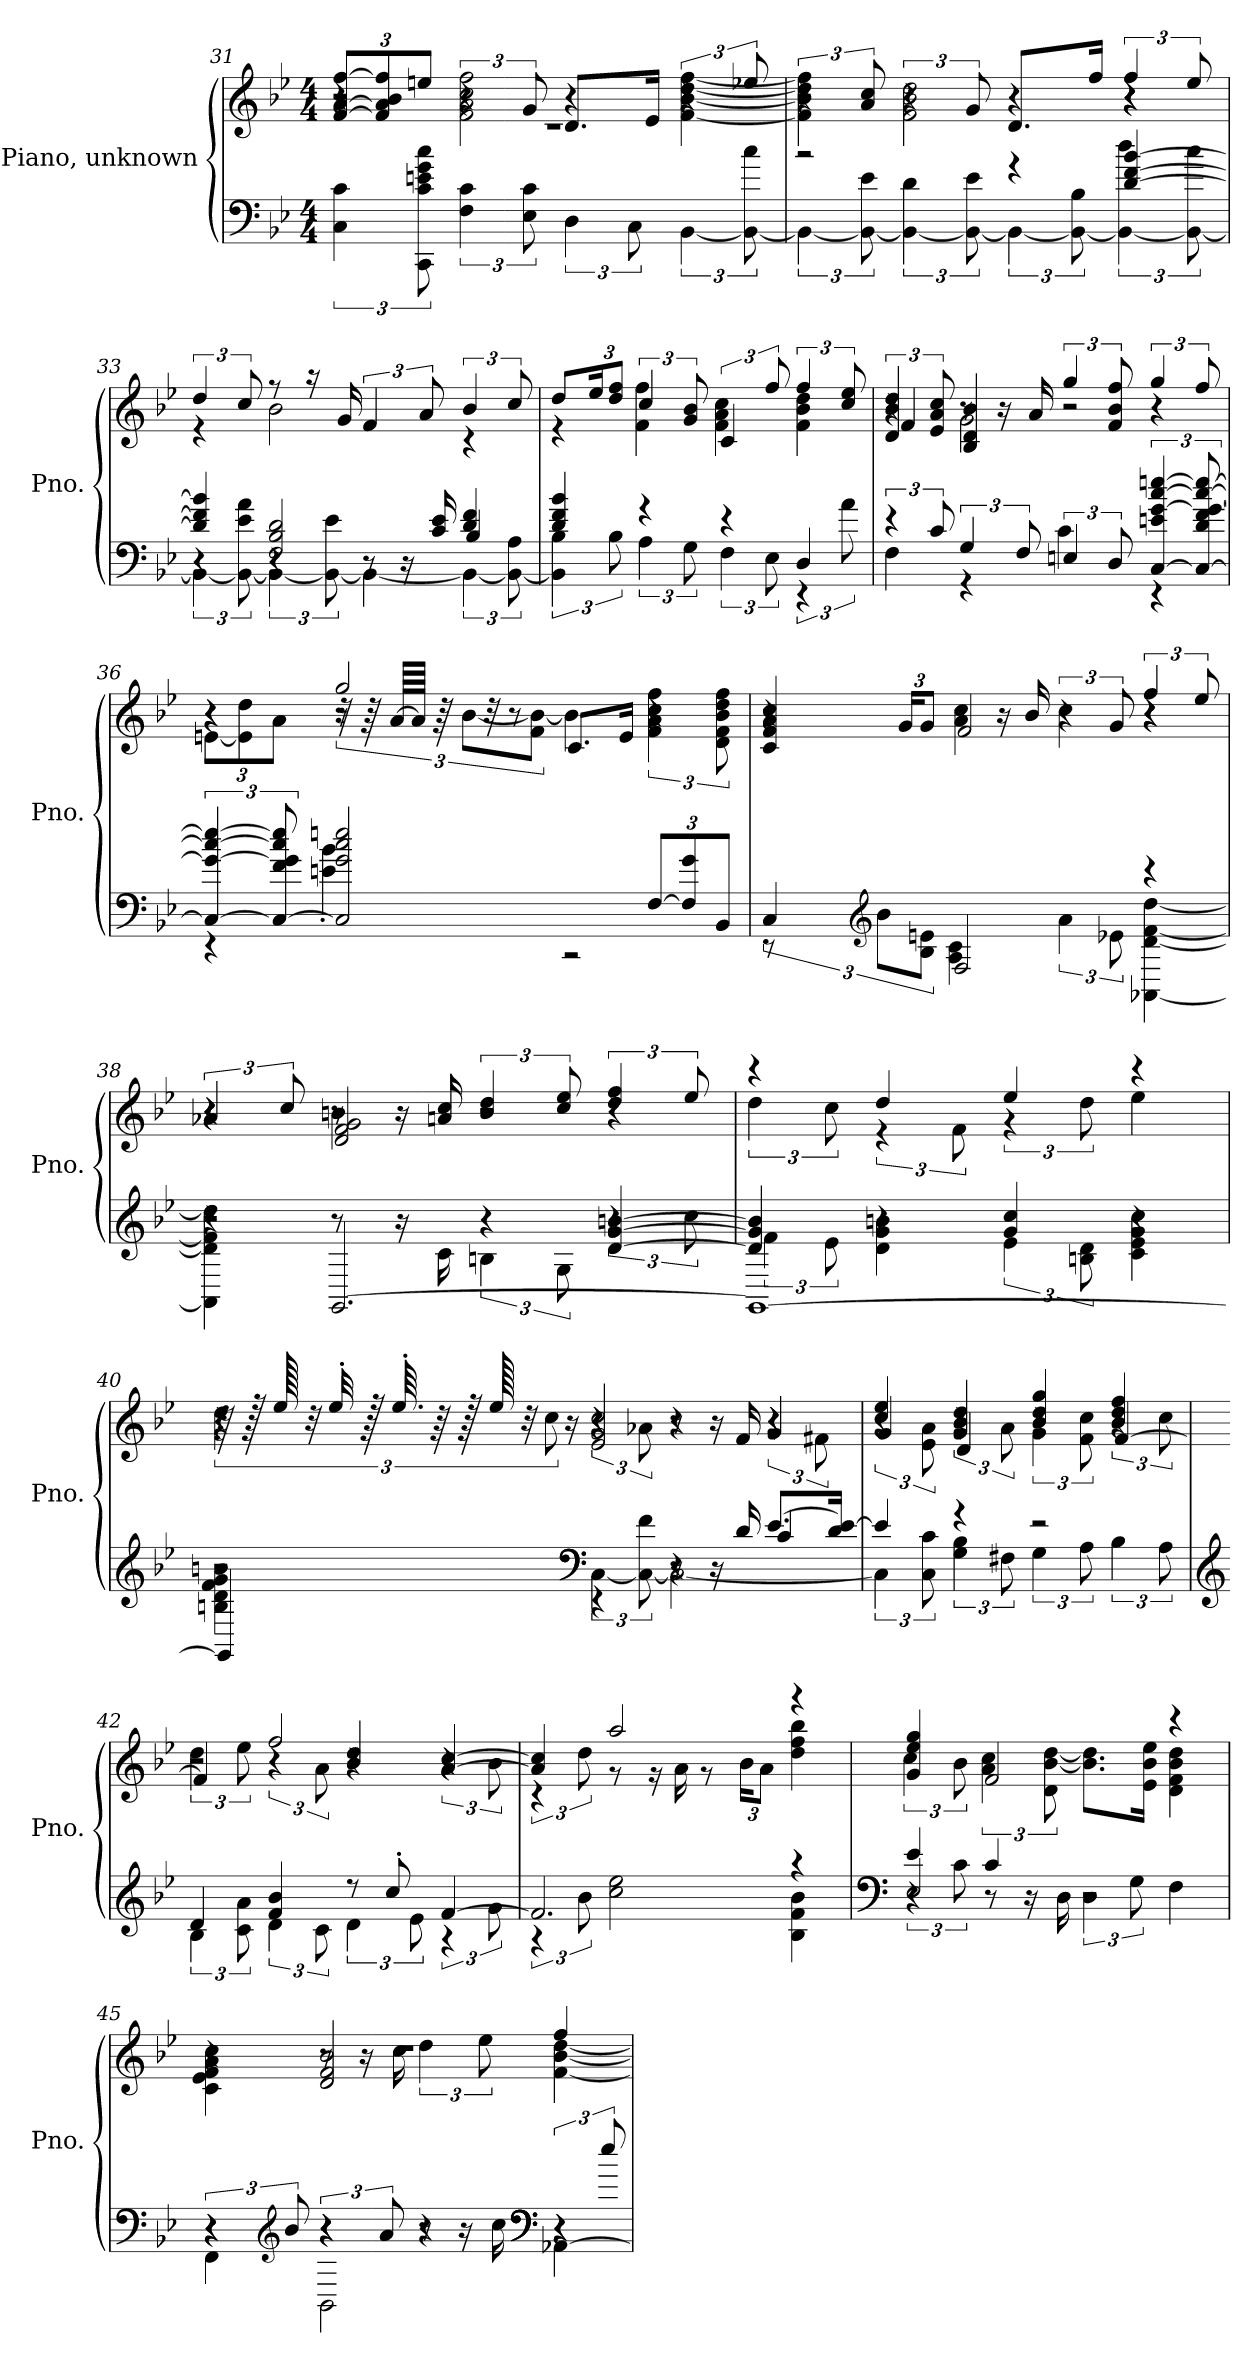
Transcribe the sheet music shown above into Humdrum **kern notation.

**kern	**kern
*part1	*part1
*staff2	*staff1
*I"Piano, unknown	*
*I'Pno.	*
*clefF4	*clefG2
*k[b-e-]	*k[b-e-]
*M4/4	*M4/4
=31	=31
*^	*
*	*	*Xbrackettup
*	*	*^
*	*	*	*^
1r	6C\ 6c\	[12f/ [12a/ [12ff/L	4r	2r
.	.	12f/] 12a/] 12b-/ 12ff/]	.	.
.	12CC\ 12c\ 12en\ 12g\ 12cc\	12een/J	.	.
*	*	*brackettup	*	*
.	6F\ 6c\	6r	2f\ 2a\ 2cc\ 2ff\	.
.	12E-\ 12c\	12g/	.	.
.	6D\	4r	.	8.d/L
.	12C\	.	.	.
.	.	.	.	16e-/Jk
.	[6BB-\	6r	[4f\ [4b-\ [4dd\ [4ff\	4r
.	12BB-\_ 12cc\	12ee-X/	.	.
!!LO:LB:g=z	!!	!!
=32	=32	=32	=32	=32
2r	6BB-\_	6r	4f\] 4b-\] 4dd\] 4ff\]	2r
.	12BB-\_ 12e-\	12a/ 12cc/	.	.
.	6BB-\_ 6d\	6r	2f\ 2b-\ 2dd\	.
.	12BB-\_ 12e-\	12g/	.	.
4r	6BB-\_	4r	.	8.d/L
.	12BB-\_ 12B-\	.	.	.
.	.	.	.	16ff/Jk
[4d/ [4f/ [4b-/	6BB-\_ 6dd\	6ff/	4r	4r
.	12BB-\_ 12cc\	12ee-/	.	.
*	*	*	*v	*v
=33	=33	=33	=33
*	*^	*	*
4d/] 4f/] 4b-/]	6BB-\_	4r	6dd/	4r
.	12BB-\_ 12e-\ 12a\	.	12cc/	.
4r	6BB-\_	2F/ 2B-/ 2d/	8r	2b-\
.	.	.	16r	.
.	12BB-\_ 12e-\	.	.	.
.	.	.	16g/	.
8r	4BB-\_	.	6f/	.
16r	.	.	.	.
.	.	.	12a/	.
16c/ 16e-/	.	.	.	.
4d/ 4f/	6BB-\_	4B-/	6b-/	4r
.	12BB-\_ 12A\	.	12cc/	.
*	*v	*v	*	*
=34	=34	=34	=34
4d/ 4f/ 4b-/	6BB-\] 6B-\	8dd/L	4r
*	*	*Xbrackettup	*
.	.	24ee-/K	.
.	12B-\	12dd/ 12ff/J	.
*	*	*brackettup	*
4r	6A\	6cc/	4f\ 4ff\
.	12G\	12g/ 12b-/	.
4r	6F\	6c/	4f\ 4a\ 4cc\
.	12E-\	12ff/	.
4D/	6r	6ff/	4f\ 4b-\ 4dd\
.	12a\	12cc/ 12ee-/	.
!!LO:LB:g=z
=35	=35	=35	=35
*	*	*	*^
6r	4F\	6d/ 6b-/ 6dd/	4r	4f/
12c/	.	12e-/ 12a/ 12cc/	.	.
6G/	4r	8r	2g\	4B-/ 4d/ 4b-/
.	.	16r	.	.
12F/	.	.	.	.
.	.	16a/	.	.
6En/	4c\	6gg/	.	2r
12D/	.	12f/ 12b-/ 12ff/	.	.
[6C/ 6en/ [6g/ [6cc/ [6een/	4r	6gg/	4r	.
12C/_ 12d/ 12f/ 12g/_ 12cc/_ 12ee/_	.	12ff/	.	.
=36	=36	=36	=36	=36
*	*	*	*Xbrackettup	*
6C/_ 6g/_ 6cc/_ 6ee/_	4r	4r	[12en\L	4r
.	.	.	12e\] 12dd\	.
12C/_ 12f/ 12g/] 12cc/] 12ee/]	.	.	12a\J	.
*	*	*	*brackettup	*
2C/] 2g/ 2cc/ 2een/	4en\' 4b-\'	2gg/	12r	32r
.	.	.	.	64r
.	.	.	.	[64a/LLLL
.	.	.	.	64a/JJJJ]
.	.	.	.	64r
.	.	.	[12b-\L	.
.	.	.	.	32r
.	.	.	.	8r
.	.	.	12f\ 12b-\_J	.
.	2r	.	4b-\]	8.c/L
.	.	.	.	16e/Jk
*Xbrackettup	*	*	*	*
[12F/L	.	4r	6f\ 6a\ 6cc\ 6ff\	4r
12F/] 12g/	.	.	.	.
12BB-/J	.	.	12d\ 12f\ 12b-\ 12dd\ 12ff\	.
!!LO:LB:g=z	!!	!!
=37	=37	=37	=37	=37
*	*brackettup	*	*	*
4C/	12r	8r	4r	4c/ 4f/ 4a/ 4cc/
*clefG2	*	*	*	*
.	12b-\L	.	.	.
*	*	*Xbrackettup	*	*
.	.	24g/KL	.	.
.	12B-\ 12en\J	12g/J	.	.
2F/	4A\ 4c\	8r	4a\ 4cc\	2f/
.	.	16r	.	.
.	.	16b-/	.	.
*	*	*brackettup	*	*
.	6a\	6r	4cc\	.
.	12e-X\	12g/	.	.
4r	[4AA-X\ [4d\ [4f\ [4dd\	6ff/	4r	4r
.	.	12ee-/	.	.
=38	=38	=38	=38	=38
*	*^	*	*	*
2r	4AA-\] 4d\] 4f\] 4dd\]	4r	6r	4r	4a-X/
.	.	.	12cc/	.	.
.	8r	[2.GG/	8r	4bn\	2d/ 2f/ 2g/
.	16r	.	16r	.	.
.	16c\	.	16an/ 16cc/	.	.
4r	6Bn\	.	6b/ 6dd/	2r	.
.	12G\	.	12cc/ 12ee-/	.	.
[4d/ [4g/ [4bn/	6r	.	6dd/ 6ff/	.	4r
.	12cc\	.	12ee-/	.	.
*	*	*	*	*v	*v
=39	=39	=39	=39	=39
4d/] 4g/] 4b/]	6f\	1GG_	4r	6dd\
.	12e-\	.	.	12cc\
4r	4d\ 4g\ 4bn\	.	4dd/	6r
.	.	.	.	12f\
4g/ 4cc/	6e-\	.	4ee-/	6r
.	12Bn\ 12d\	.	.	12dd\
4r	4c\ 4e-\ 4g\ 4cc\	.	4r	4ee-\
!!LO:LB:g=z
=40	=40	=40	=40	=40
*	*	*	*	*^
2r	4Bn\ 4d\ 4f\ 4g\ 4bn\	4GG/]	64r	6dd\	4r
.	.	.	128r	.	.
.	.	.	128ee-/	.	.
.	.	.	32r	.	.
.	.	.	32ee-'/	.	.
.	.	.	128r	.	.
.	.	.	64.ee-'/	.	.
.	.	.	64r	.	.
.	.	.	128r	.	.
.	.	.	128ee-/	.	.
.	.	.	32r	.	.
.	.	.	.	12cc\	.
.	.	.	16r	.	.
*clefF4	*	*	*	*	*
.	[6C\	4r	4r	6r	2e-/ 2g/ 2cc/
.	12C\_ 12f\	.	.	12a-X\	.
8r	2C\_	4r	8r	4r	.
16r	.	.	16r	.	.
16d/	.	.	16f/	.	.
[8.e-/L	.	4c/	4r	6r	4g/
.	.	.	.	12f#X\	.
16d/ 16e-/_Jk	.	.	.	.	.
*	*v	*v	*	*	*
=41	=41	=41	=41	=41
4e-/]	6C\]	4cc/ 4ee-/	6r	4g/
.	12C\ 12c\	.	12e-\ 12a\	.
4r	6G\ 6B-\	4g/ 4b-/ 4dd/	6r	4d/
.	12F#X\	.	12a\	.
2r	6G\	4b-/ 4dd/ 4gg/	6g\	4r
.	12A\	.	12f\ 12cc\	.
.	6B-\	4b-/ 4dd/ 4ff/	6r	[4f/
.	12A\	.	12cc\	.
!!LO:LB:g=z	!!	!!
=42	=42	=42	=42	=42
*clefG2	*	*	*	*
4d/	6B-\	2r	6dd\	4f/]
.	12c\ 12a\	.	12ee-\	.
4f/ 4b-/	6d\	.	6r	2ff/
.	12c\	.	12a\	.
8r	6d\	4b-/ 4dd/	4r	.
8cc'/	.	.	.	.
.	12e-\	.	.	.
[4f/	6r	[4a/ [4cc/	6r	4r
.	12g\	.	12b-\	.
*	*	*	*v	*v
=43	=43	=43	=43
2.f/]	6r	4a/] 4cc/]	6r
.	12b-\	.	12dd\
.	2cc\ 2ee-\	2aa/	8r
.	.	.	16r
.	.	.	16a\
.	.	.	8r
*	*	*	*Xbrackettup
.	.	.	24b-\KL
.	.	.	12a\J
4r	4B-\ 4f\ 4b-\	4r	4dd\ 4ff\ 4bb-\
*v	*v	*	*
=44	=44	=44
*clefF4	*	*
*^	*	*
*	*^	*	*
*	*	*	*	*brackettup
4e-/	6r	2E-/	4g/ 4ee-/ 4gg/	6cc\
.	12c\	.	.	12b-\
4c/	8r	.	2f/	6a\ 6cc\
.	16r	.	.	.
.	.	.	.	12d\ [12b-\ [12dd\
.	16D\	.	.	.
2r	6D\	2r	.	8.b-\] 8.dd\]L
.	12G\	.	.	.
.	.	.	.	16e-\ 16b-\ 16ee-\Jk
.	4F\	.	4r	4d\ 4f\ 4b-\ 4dd\
!!LO:PB:g=z
=45	=45	=45	=45	=45
*	*	*	*	*^
6r	4FF\	4r	1r	4c\ 4e-\ 4f\ 4a\ 4cc\	4r
*clefG2	*	*	*	*	*
12b-/	.	.	.	.	.
6r	4r	2BB-\	.	8r	2d/ 2f/ 2b-/
.	.	.	.	16r	.
12a/	.	.	.	.	.
.	.	.	.	16cc\	.
4r	8r	.	.	6dd\	.
.	16r	.	.	.	.
.	.	.	.	12ee-\	.
.	16cc\	.	.	.	.
*clefF4	*	*	*	*	*
6r	4r	[4AA-X\	.	[4f\ [4b-\ [4dd\	4ff/
12ee-/	.	.	.	.	.
*v	*v	*v	*	*	*
*	*v	*v	*v
=	=
*-	*-
